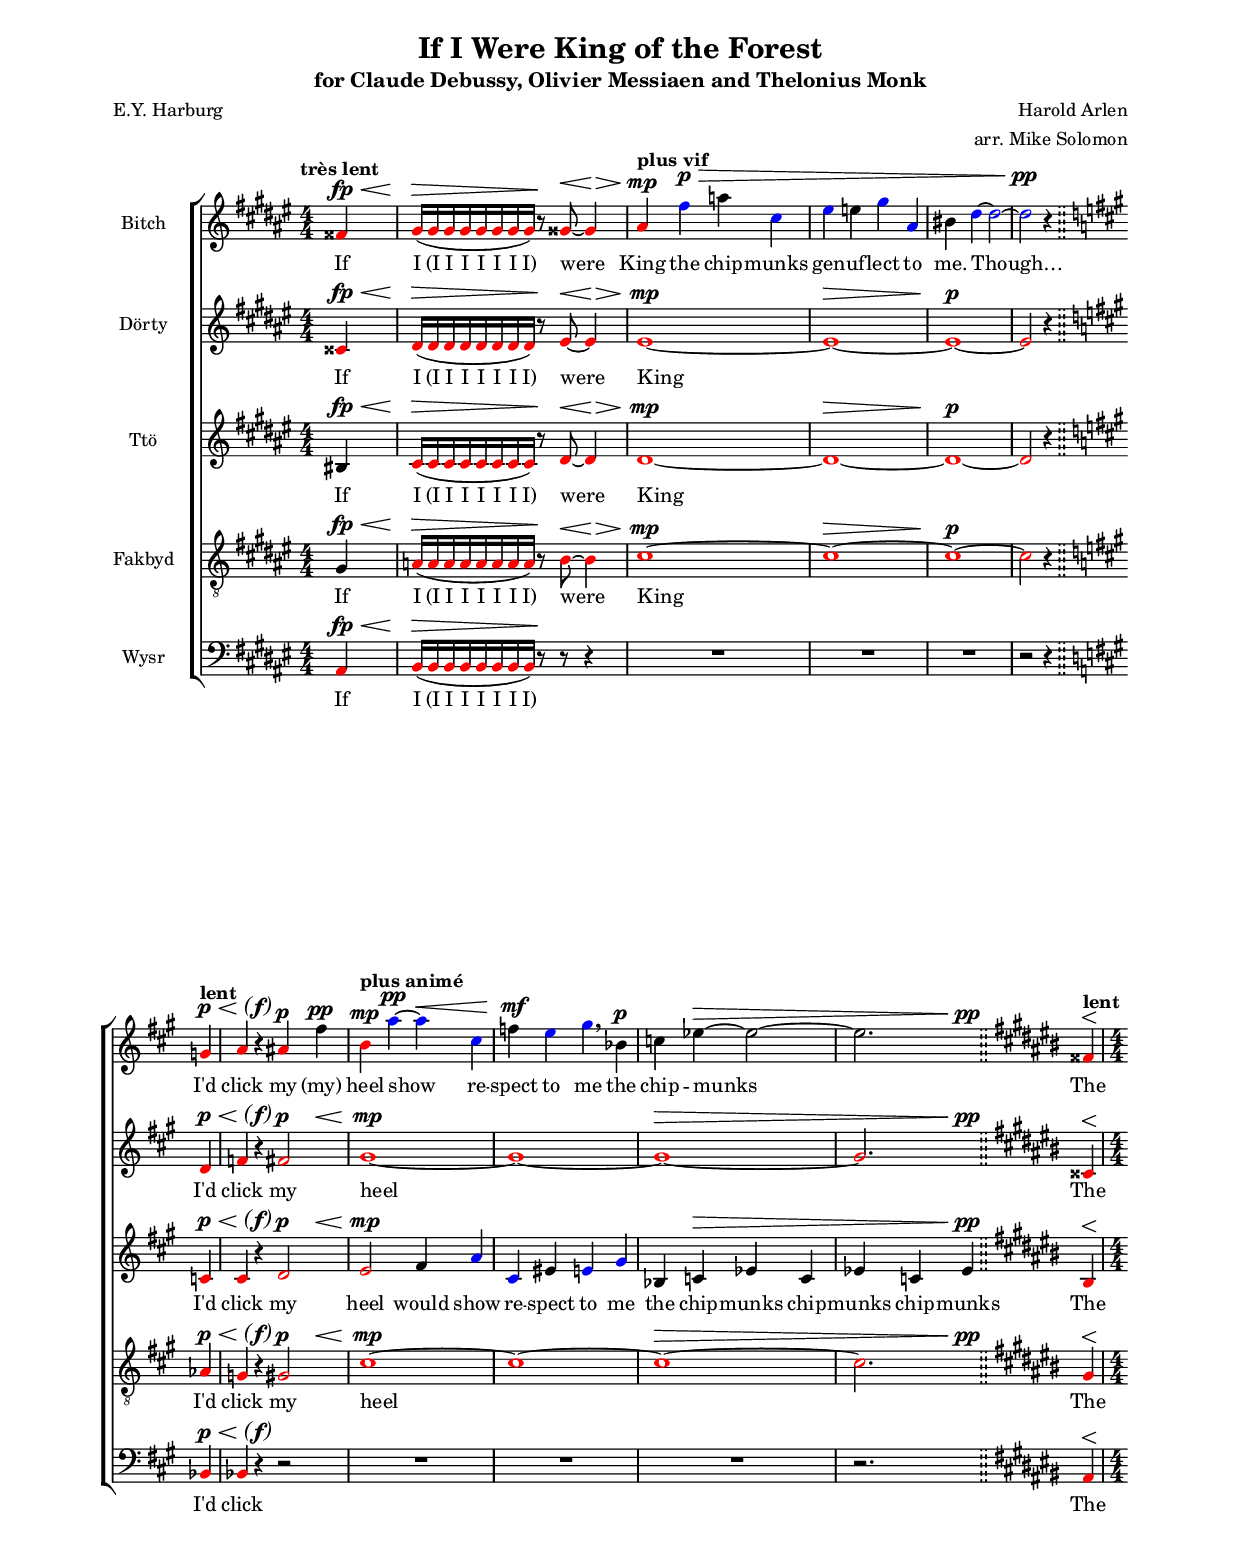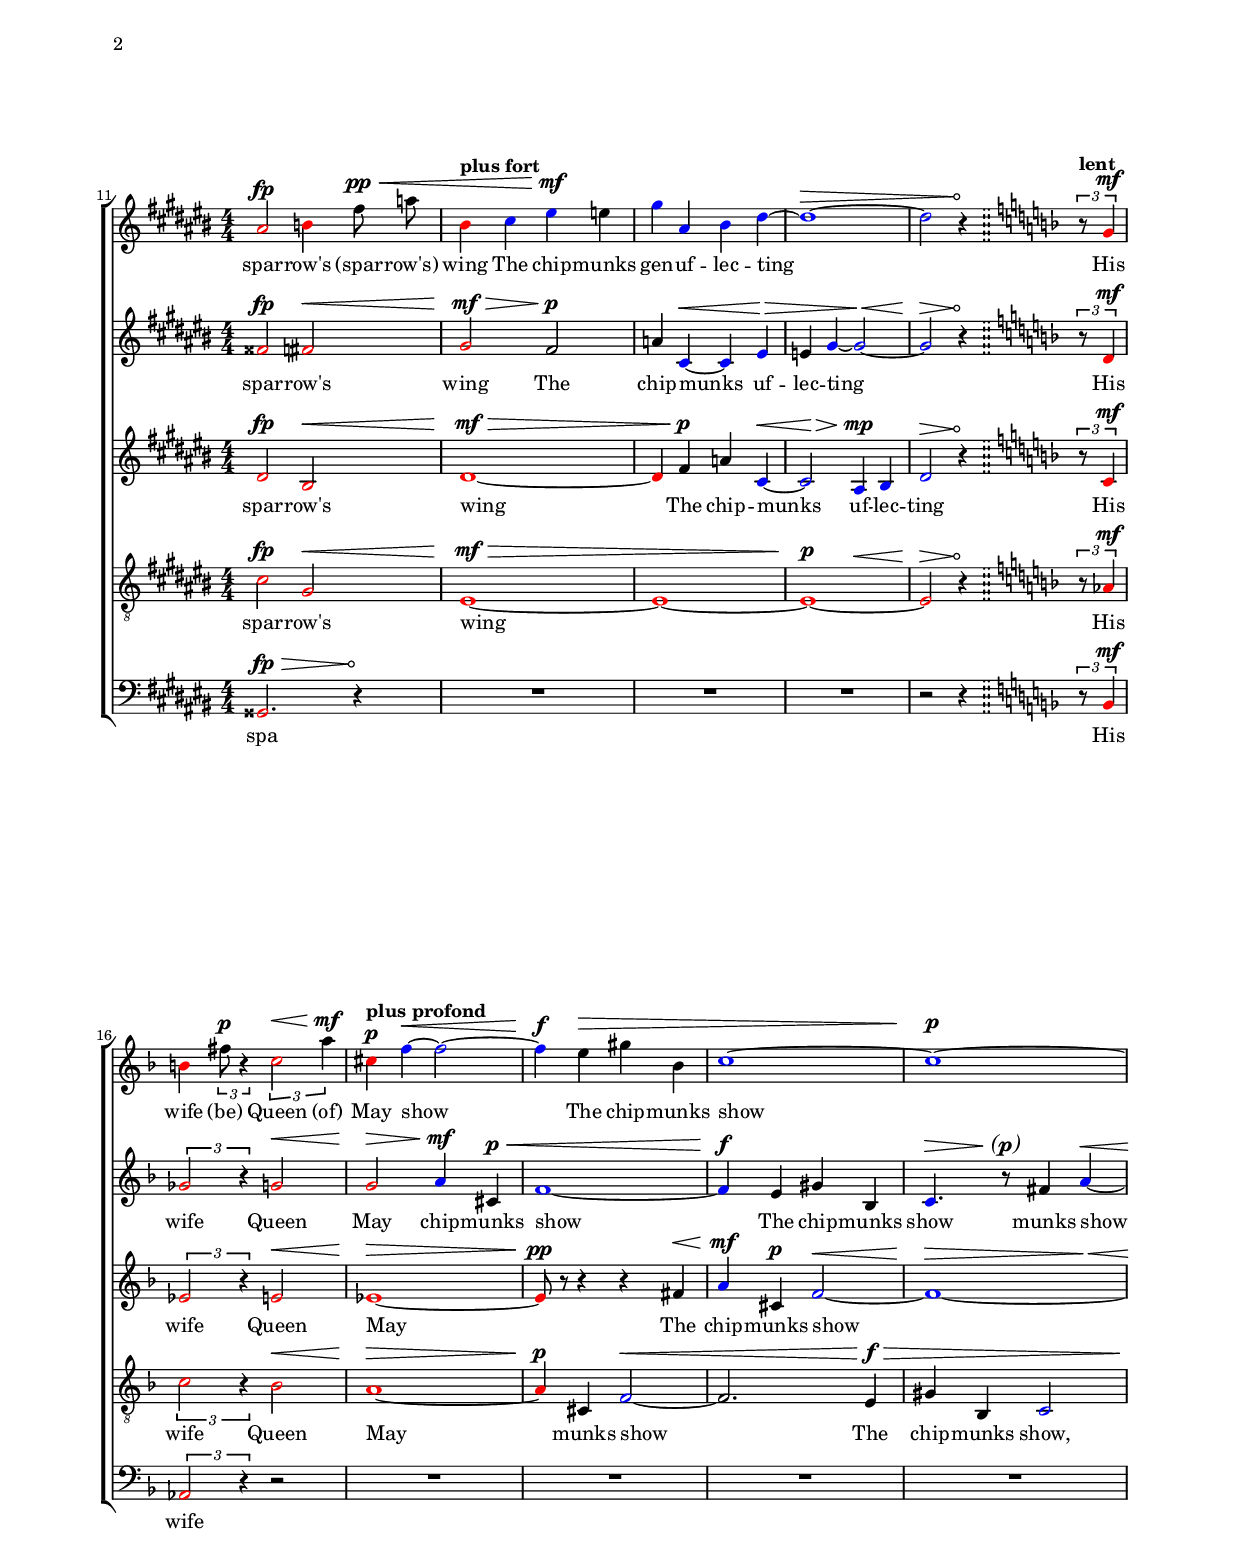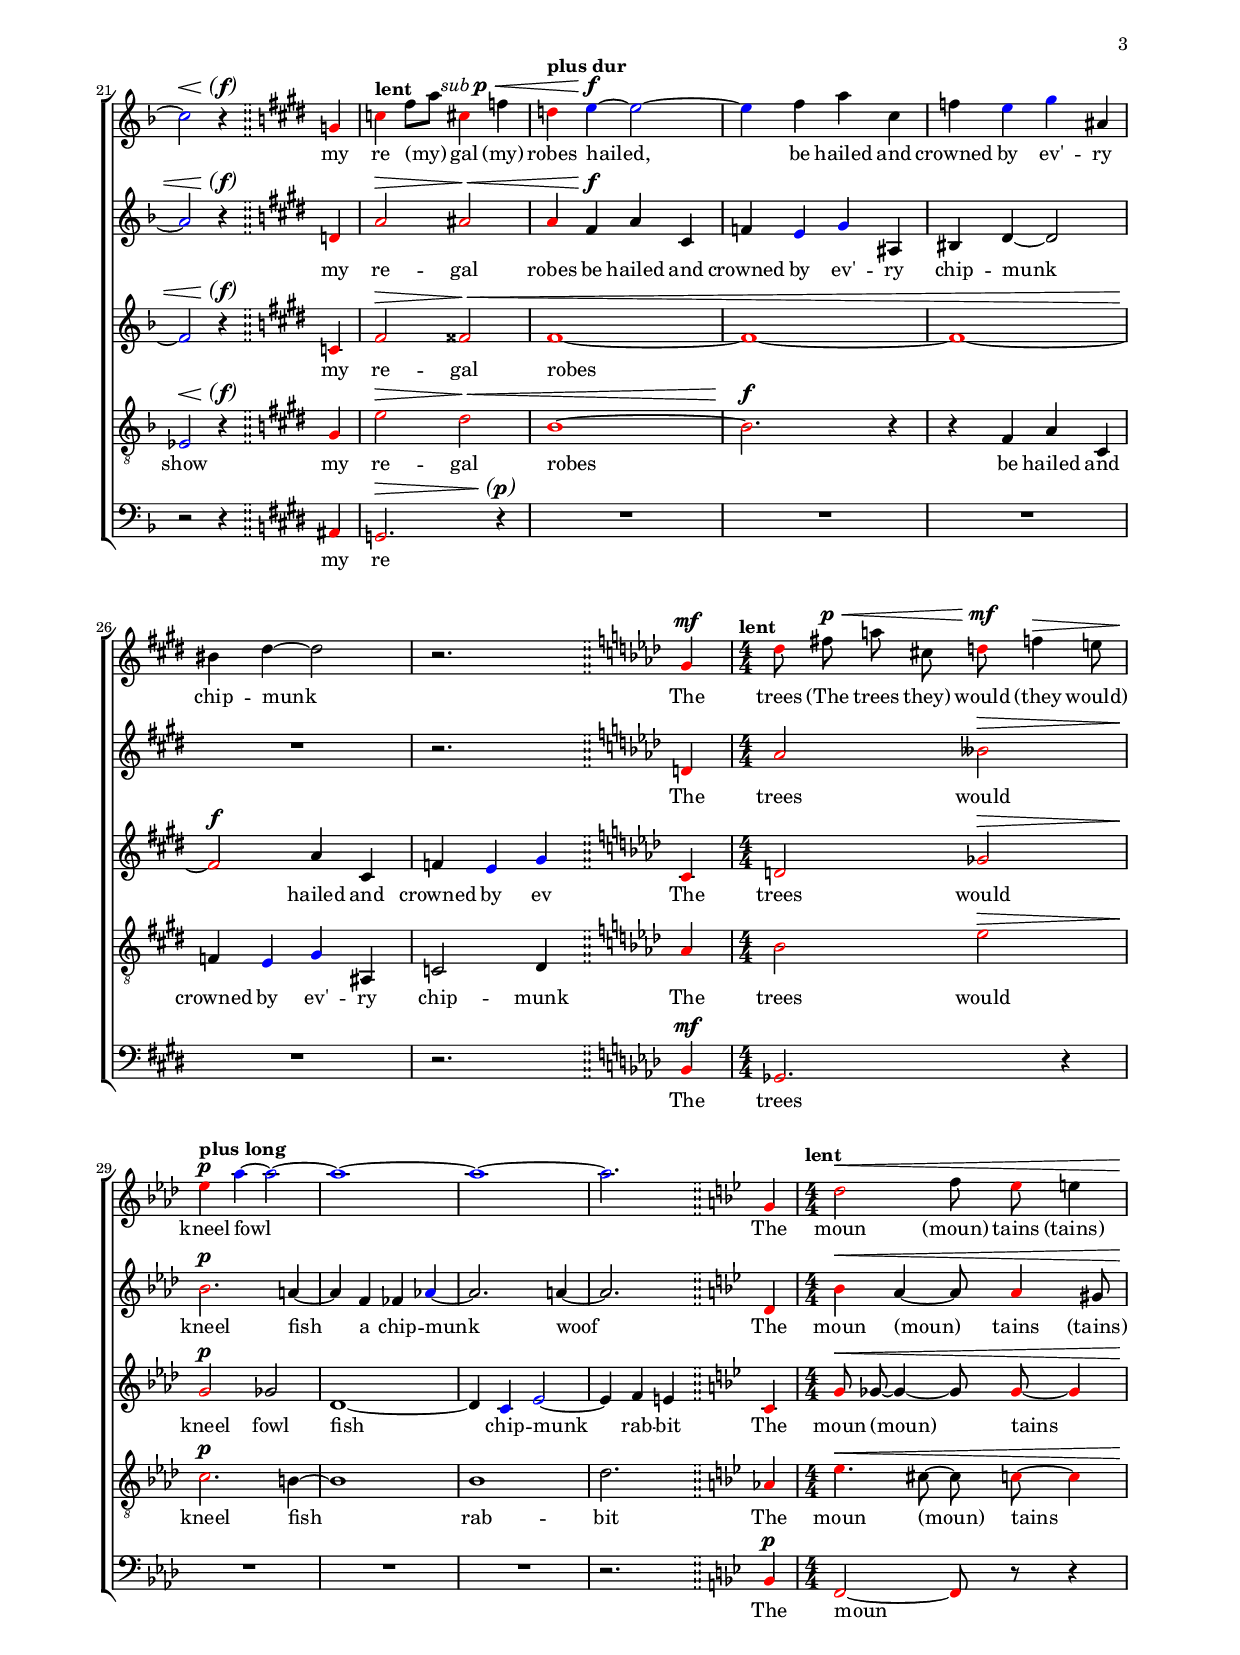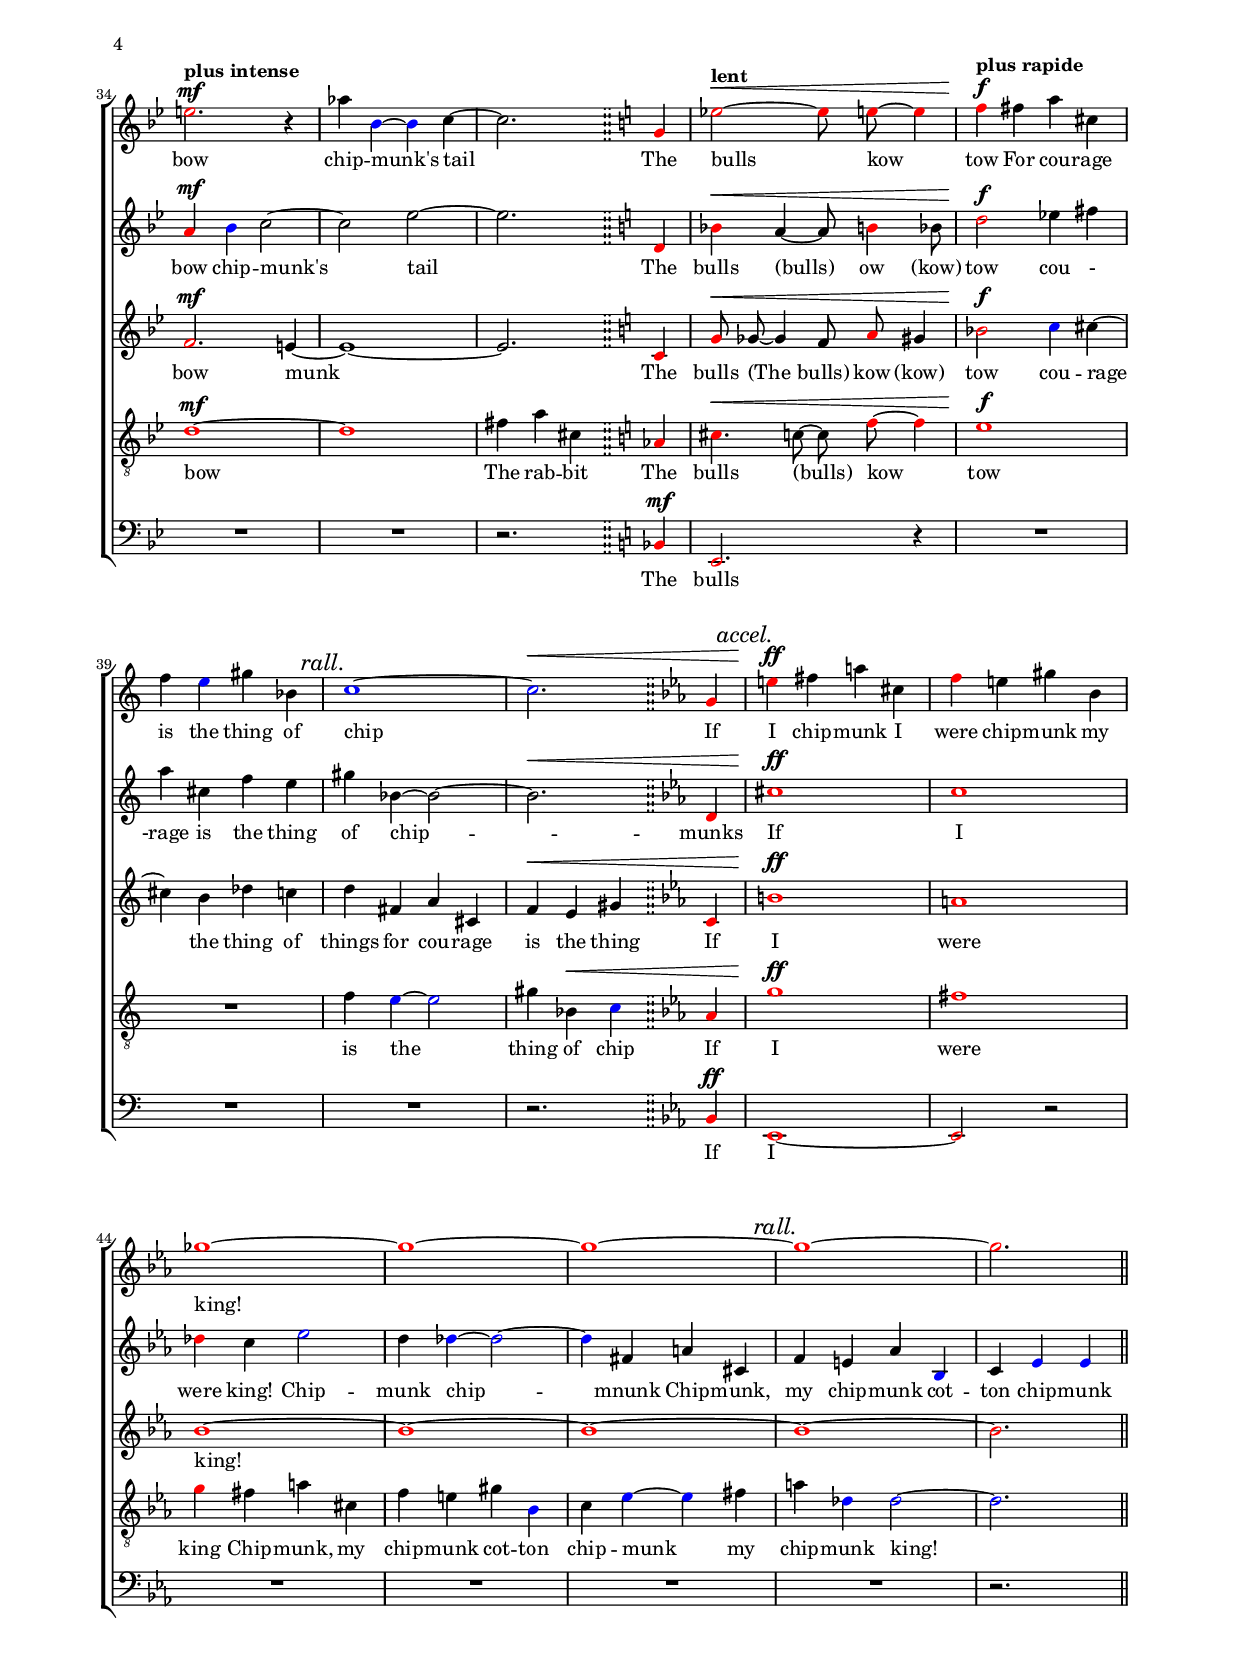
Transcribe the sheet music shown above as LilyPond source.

#(set-global-staff-size 15.87)

\version "2.17.0"
\include "defs-devel.ly"

#(ly:set-option 'point-and-click #f)

#(set-global-staff-size 15.87)
#(set-accidental-style 'modern-cautionary)

rall = \mark \markup \italic "rall."
accel = \mark \markup \italic "accel."
moltorall = \mark \markup \italic "molto rall."

\paper {
  footnote-separator-markup = \markup { \column { " "\override #`(span-factor . 1/5) { \draw-hline } }}
  footnote-padding = 5\mm
  top-system-spacing = #'((basic-distance . 1) (minimum-distance . 0) (padding . 1) (stretchability . 40))
  bottom-system-spacing = #'((basic-distance . 1) (minimum-distance . 0) (padding . 1) (stretchability . 50))
  ragged-right = ##f
  left-margin = 0.75\in
  right-margin = 0.75\in
  top-margin = 0.5\in
  bottom-margin = 0.6\in
  ragged-last-bottom = ##f
  %max-systems-per-page = #2
  %%%%%%%% !
  %%%%%%%% !
  %%%%%%%% !
  %%%%%%%% !
  page-count = #4
}

%indy = #(make-music 'LaissezVibrerEvent)
indy = #(make-articulation "downbow")

\header {
  title = "If I Were King of the Forest"
  subtitle = "for Claude Debussy, Olivier Messiaen and Thelonius Monk"
  composer = "Harold Arlen"
  poet = "E.Y. Harburg"
  arranger = "arr. Mike Solomon"
}

hairlenSmall = {
  \hairlen #4
}

hairlenMed = {
  \hairlen #8
}

prefatoryMatter = {
  \autoBeamOff
}

\defineBarLine "!!" #'("!!" "" "")

mblue = { \bblue }
Mred = { \Red }
mred = { \rred }

marksKOTF = {
  \partial 4
  \tempo "très lent"
  \mtp #28
  s4 |
  \mtp #13 s4 \mtp #7 s \mtp #24 s \mtp #27 s |
  \tempo "plus vif"
  \mtp #40 s4 \mtp #47 s4 \mtp #48 s2 |
  s1 |
  s1 |
  s2. \bar "!!"
    \mtp #44
    \tempo "lent"
    s4 |
  s1 |
  \tempo "plus animé"
  \mtp #67 s4 \mtp #69 s \mtp #74 s \mtp #70 s |
  \mtp #68
  s1*2 |
  \mtp #68 s4 \mtp #65 s4 \mtp #63 s4  \bar "!!" \tempo "lent" \mtp #44 s4 |
  \time 4/4
  s2. \mtp #39 s4 |
  \tempo "plus fort"
  \unfoldChange #60 #80 #8 |
  s1*2 |
  s2. \bar "!!" \tempo "lent" \mtp #38 s4 |
  \mtp #51 s4 \mtp #47 s4 \mtp #47 s4 \mtp #41 s4 
  \tempo "plus profond"
  \mtp #71 s4 \mtp #78 s4 \mtp #82 s4 \mtp #93 s4 |
  s1*3 |
  s2. \bar "!!" s4 |
  \tempo "lent"
  \mtp #44 s4 \mtp #42 s \mtp #40 s \mtp #39 s |
  \tempo "plus dur"
  \mtp #69 s4 \mtp #73 s \mtp #77 s \mtp #80 s |
  s1*3 |
  \mtp #80 s4 \mtp #77 s \mtp #72 s \bar "!!" \mtp #68 s4 |
  \tempo "lent"
  \time 4/4
  \mtp #40 s4 \mtp #40 s \mtp #39 s \mtp #39 s |
  \tempo "plus long"
  \mtp #69 s4 \mtp #72 s \mtp #80 s \mtp #88 s |
  \mtp #93
  s1*2 |
  s2. \bar "!!" s4 |
  \time 4/4
  \tempo "lent"
  \mtp #49 s4 \mtp #51 s4 \mtp #50 s4 \mtp #47 s4
  \tempo "plus intense"
  \unfoldChange #80 #92 #8 |
  s1 |
  s2 \mtp #88 s4 \bar "!!" \mtp #80 s4 |
  \tempo "lent"
  \mtp #50 s4 \mtp #52 s \mtp #52 s \mtp #51 s
  \tempo "plus rapide"
  \unfoldChange #84 #100 #8 |
  s1 |
  \rall
  << { s1 s2. \bar "!!" s4 } { \unfoldChange #100 #80 #16 } >> |
  \accel
  \unfoldChange #80 #90 #16 |
  s1*3 |
  \rall
  \unfoldChange #90 #60 #14 \bar "||"
}

% not cot -- ton not chinz I'd com -- mand each
% the chip -- munks gen -- u -- flect to me. Though...

sopranoKOTF = \relative c' {
  \key fis \major
  \Mred \hairlenMed fisis4^\fp^\< |
  \set melismaBusyProperties = #'()
  gis16^\> [ ( gis gis gis gis gis gis gis ) ] r8\! << { \unset melismaBusyProperties gisis8 ~ gisis4 |
  ais4 \Black \mblue fis' a \mblue cis, |
  \mblue eis e \mblue gis \mblue ais, |
  bis \mblue dis ~ \mblue dis2 ~ \mblue dis2 r4 } { \hairlenSmall s8.^\< \hairlenSmall s8.^\> s4^\mp s2.^\p^\> s1 s1 s2^\pp } >>
  \key a \major
  \Mred g,4^\p^\< |
  a4 r\parend^\f ais4^\p \Black fis'^\pp |
  \mred b,4^\mp \mblue a'^\pp^ ~ \mblue a^\< \mblue cis, |
  f^\mf \mblue e \mblue gis \breathe bes,^\p |
  c ees4^\> ~ ees2 ~ |
  << { ees2. } { s2 s4^\pp } >> \key cis \major \Red fisis,4^\< |
  ais2^\fp b4 \Black fis'8^\pp^\< a |
  \mred bis,4 \mblue cis \mblue eis^\mf e |
  \mblue gis \mblue ais, \mblue bis \mblue dis ~ |
  \hairtip \mblue dis1^\> ~ |
  \mblue dis2 r4\! \key f \major \times 2/3 { r8 \mred g,4^\mf } |
  \mred b4 \times 2/3 { fis'8^\p r4 } \times 2/3 { \mred c2^\< a'4^\mf } |
  \mred cis,4^\p \mblue f^\< ~ \mblue f2 ~ |
  \mblue f4^\f e4^\> gis bes, |
  \mblue c1 ~ |
  \mblue c1^\p ~ |
  \mblue c2^\< r4\parend^\f \key e \major \mred g4 |
  \mred c4 fis8 [ a ] \mred cis,4^\subPd^\< f |
  \mred d4 \mblue e^\f ~ \mblue e2 ~ |
  \mblue e4 fis a cis, |
  f \mblue e \mblue gis ais, |
  bis4 dis ~ dis2 |
  r2. \key aes \major \mred g,4^\mf |
  \mred des'8 fis8^\p^\< a cis, \mred d^\mf f4^\> e8 |
  \mred ees4^\p \mblue aes ~ \mblue aes2 ~ |
  \mblue aes1 ~ |
  \mblue aes1 ~ |
  \mblue aes2. \key bes \major \mred g,4 |
  \mred d'2^\< f8 \mred ees e4 |
  \mred e2.^\mf r4 |
  aes4 \mblue bes, ~ \mblue bes c ~ |
  c2. \key c \major \mred g4 |
  \mred ees'2^\< ~ \mred ees8 \mred e ~ \mred e4 |
  \mred f4^\f fis a cis, |
  f \mblue e gis bes, |
  \mblue c1 ~ |
  \mblue c2.^\< \key ees \major \mred g4 |
  \mred e'^\ff fis a cis, |
  \mred f e gis bes, |
  \Mred ges'1 ~ |
  ges ~ |
  ges ~ |
  ges ~ |
  ges2.
}

sopranoKOTFWords = \lyricmode {
  If I (I I I I I I I) were King
  the chip -- munks gen -- uf -- lect to me. Though…
  I'd click my (my) heel
  show re -- spect to me the chip -- munks
  The spar -- row's
  (spar -- row's) wing
  The chip -- munks gen -- uf -- lec -- ting
  His wife (be) Queen (of) May
  show
  The chip -- munks show
  my re (my) gal (my) robes
  hailed,
  be hailed and crowned by ev' -- ry chip -- munk
  The trees (The trees they) would (they would)
  kneel fowl
  The moun (moun) tains (tains)
  bow
  chip -- munk's tail
  The bulls kow tow
  For cou -- rage is the thing of chip
  If I chip -- munk I were chip -- munk my
  king!
}

mezzoKOTF = \relative c' {
  \key fis \major
  \Mred \hairlenMed cisis4^\fp^\< |
  \set melismaBusyProperties = #'()
  dis16^\> [ ( dis dis dis dis dis dis dis ) ] r8\! \unset melismaBusyProperties << { eis8 ~ eis4 |
  eis1 ~ |
  eis ~ |
  eis ~ |
  eis2 } { \hairlenSmall s8.^\< \hairlenSmall s8.^\> s1^\mp s1^\> s4^\p } >> r4
  \key a \major
  d4^\p^\< |
  f4 r\parend^\f << { fis2 } { s4^\p s^\< } >> |
  gis1^\mp ~ |
  gis ~ |
  gis^\> ~ |
  << { gis2. } { s2 s4^\pp } >> \key cis \major cisis,4^\< |
  fisis2^\fp fis^\< |
  gis2^\mf^\> \Black fis\p |
  a4 \mblue cis,^\< ~ \mblue cis \mblue eis^\> |
  e4 \mblue gis ~ \mblue gis2^\< ~ |
  \mblue \hairtip gis2^\> r4\! \key f \major \times 2/3 { r8 \Mred d4^\mf } |
  \times 2/3 { ges2 r4 } g2^\< |
  g2^\> \Black \mblue a4^\mf cis,^\p^\< |
  \mblue f1 ~ |
  \mblue f4^\f e gis bes, |
  \mblue c4.^\> r8\parend^\p fis4 \mblue a^\< ~ |
  \mblue a2 r4\parend^\f \key e \major \Mred d,4 |
  a'2^\> ais^\< |
  a4 \Black fis^\f a cis, |
  f \mblue e \mblue gis ais, |
  bis dis ~ dis2 |
  R1 |
  r2. \key aes \major \Mred d4 |
  aes'2 beses^\> |
  bes2.^\p \Black a4 ~ |
  a f fes \bblue aes4 ~ |
  aes2. a4 ~ |
  a2. \key bes \major \mred d,4 |
  \mred bes'4^\< a4 ~ a8 \mred a4 gis8 |
  \mred a4^\mf \mblue bes c2 ~ |
  c2 ees ~ |
  ees2. \key c \major \mred d,4 |
  \mred bes'4^\< a ~ a8 \mred b4 bes8 |
  \mred d2^\f ees4 fis |
  a cis, f e |
  gis4 bes, ~ bes2 ~ |
  bes2.^\< \key ees \major \mred d,4 |
  \mred cis'1^\ff |
  \mred c |
  \mred des4 c \mblue ees2 |
  d4 \mblue des ~ \mblue des2 ~ |
  \mblue des4 fis, a cis, |
  f e aes \mblue bes, |
  c \mblue ees \mblue ees
}

mezzoKOTFWords = \lyricmode {
  If I (I I I I I I I) were King
  I'd click my heel
  The spar -- row's wing
  The chip -- munks uf -- lec -- ting
  His wife Queen May
  chip -- munks show
  The chip -- munks show
  munks show
  my re -- gal robes
  be hailed and crowned by ev' -- ry chip -- munk
  The trees would kneel
  fish a chip -- munk woof
  The moun (moun) tains (tains) bow
  chip -- munk's tail
  The bulls (bulls) ow (kow)
  tow cou - -rage is the thing of chip -- munks
  If I were king!
  Chip -- munk
  chip -- mnunk
  Chip -- munk, my chip -- munk cot -- ton chip -- munk king
}

altoKOTF = \relative c' {
  \key fis \major
  \hairlenMed bis4^\fp^\< |
  \set melismaBusyProperties = #'()
  \Mred cis16^\> [ ( cis cis cis cis cis cis cis ) ] r8\! << { \unset melismaBusyProperties dis8 ~ dis4 |
  dis1 ~ |
  dis ~ |
  dis ~ |
  dis2 } { \hairlenSmall s8.^\< \hairlenSmall s8.^\> s1^\mp s1^\> s4^\p } >> r4 \key a \major
  c4^\p^\< |
  cis4 r\parend^\f << { d2 } { s4^\p s4^\< } >> |
  e2^\mp \Black fis4 \mblue a |
  \mblue cis, eis \mblue e \mblue gis |
  bes, c^\> ees c |
  ees c ees^\pp \key cis \major \Mred bis4^\< |
  dis2^\fp bis^\<
  dis1^\mf^\> ~ |
  dis4 \Black fis^\p a \mblue cis,^\< ~  |
  << { \mblue cis2 } { s8 s4^\> } >> \mblue ais4^\mp \mblue bis | 
  \mblue \hairtip dis2^\> r4\! \Mred \key f \major \times 2/3 { r8 c4^\mf } |
  \times 2/3 { ees2 r4 } e2^\< |
  ees1^\> ~ |
  ees8^\pp r \Black r4 r fis^\< |
  \mblue a4^\mf cis,^\p \mblue f2^\< ~ |
  << { \mblue f1^\> ~ | } { s2. s4^\< } >>
  \mblue f2 r4\parend^\f \key e \major \Mred c4 |
  fis2^\> fisis^\< |
  fis1 ~ |
  fis1 ~ |
  fis1 ~ |
  fis2^\f \Black a4 cis, |
  f \mblue e \mblue gis \key aes \major \Mred c,4 |
  d2 ges^\> |
  g2^\p \Black ges |
  des1 ~ |
  des4 \mblue c \mblue ees2 ~ |
  ees4 f e \key bes \major \mred c4 |
  \mred g'8^\< ges ~ ges4 ~ ges8 \mred ges ~ \mred ges4 |
  \mred f2.^\mf e4 ~ |
  e1 ~ |
  e2. \key c \major \mred c4 |
  \mred g'8^\< ges ~ ges4 f8 \mred a gis4 |
  \mred bes2^\f \mblue c4 cis ~ |
  cis b des c |
  d4 fis, a cis, |
  f^\< e gis \key ees \major \mred \mred c, |
  \mred b'1^\ff |
  \mred a |
  \mred bes ~ |
  \mred bes ~ |
  \mred bes ~ |
  \mred bes ~ |
  \mred bes2.
}

altoKOTFWords = \lyricmode {
  If I (I I I I I I I) were King
  I'd click my heel
  would show re -- spect to me the \repeat unfold 3 { chip -- munks }
  The spar -- row's wing
  The chip -- munks uf -- lec -- ting
  His wife Queen May
  The chip -- munks show
  my re -- gal robes
  hailed and crowned by ev
  The trees would kneel fowl
  fish chip -- munk rab -- bit
  The moun (moun) tains
  bow munk
  The bulls (The bulls) kow (kow)
  tow cou -- rage
  the thing of things for cou -- rage is the thing
  If I were king!
}

tenorKOTF = \relative c' {
  \clef "treble_8"
  \key fis \major
  \hairlenMed gis4^\fp^\< |
  \set melismaBusyProperties = #'()
  \Mred a16^\> [ ( a a a a a a a ) ] r8\! << { \unset melismaBusyProperties b8 ~ b4 |
  cis1 ~ |
  cis ~ |
  cis ~ |
  cis2 } { \hairlenSmall s8.^\< \hairlenSmall s8.^\> s1^\mp s1^\> s4^\p } >>  r4
  \key a \major
  aes4^\p^\< |
  g4 r\parend^\f << { gis2  } { s4^\p s4^\< } >> |
  cis1^\mp ~ |
  cis ~ |
  cis^\> ~ |
  << { cis2. } { s2 s4^\pp } >> \key cis \major gis4^\< |
  cis2^\fp gis^\< |
  eis1^\mf^\> ~ |
  eis ~ |
  << { eis^\p ~ | } { s2 s^\< } >>
  \hairtip eis2^\> r4\! \key f \major \times 2/3 { r8 aes4^\mf } |
  \times 2/3 { c2 r4 } bes2^\< |
  a1^\> ~ |
  a4^\p \Black cis, \mblue f2^\< ~ |
  f2. e4^\f^\> |
  gis bes, \mblue c2 |
  \mblue ees2^\< r4\parend^\f \key e \major \Mred gis |
  e'2^\> dis^\< |
  b1 ~ |
  b2.^\f r4 | 
  r \Black fis a cis, |
  f \mblue e \mblue gis ais, |
  c2 dis4 \key aes \major \Mred aes' |
  bes2 ees^\> |
  c2.^\p \Black b4 ~ |
  b1 |
  bes1 |
  des2. \key bes \major \mred aes4 |
  \mred ees'4.^\< cis8 ~ cis \mred c ~ \mred c4 |
  \mred d1^\mf ~ |
  \mred d1 |
  fis4 a cis, \key c \major \mred aes4 |
  \mred cis4.^\< c8 ~ c8 \mred f ~ \mred f4 |
  \mred e1^\f |
  R1 |
  f4 \mblue e ~ \mblue e2 |
  gis4 bes,^\< \mblue c \key ees \major \mred aes |
  \mred g'1^\ff |
  \mred fis |
  \mred g4 fis a cis, |
  f e gis \mblue bes, |
  c \mblue ees ~ \mblue ees fis4 |
  a \mblue des, \mblue des2 ~ |
  \mblue des2.
}

tenorKOTFWords = \lyricmode {
  If I (I I I I I I I) were King
  I'd click my heel
  The spar -- row's wing
  His wife Queen
  May
  munks show
  The chip -- munks show, show
  my re -- gal robes
  be hailed and crowned by ev' -- ry chip -- munk
  The trees would
  kneel fish rab -- bit
  The moun (moun) tains
  bow
  The rab -- bit
  The bulls (bulls) kow tow
  is the
  thing of chip
  If I were king
  Chip -- munk, my chip -- munk cot -- ton chip -- munk
  my chip -- munk king! 
}

bassKOTF = \relative c {
  \clef "bass"
  \key fis \major
  \hairlenMed \Mred ais4^\fp^\< |
  \set melismaBusyProperties = #'()
  b16^\> [ ( b b b b b b b ) ] r8\! \unset melismaBusyProperties r8 r4 |
  R1 |
  R1 |
  R1 |
  r2 r4
  \key a \major
  bes4^\p^\< |
  bes4 r\parend^\f r2 |
  R1 |
  R1 |
  R1 |
  r2. \key cis \major ais4^\< |
  \hairtip gisis2.^\fp^\> r4\! |
  R1 |
  R1 |
  R1 |
  r2 r4 \key f \major \times 2/3 { r8 bes4^\mf } |
  \times 2/3 { aes2 r4 } r2 |
  R1 |
  R1 |
  R1 |
  R1 |
  r2 r4 \key e \major ais4 |
  g2.^\> r4\parend^\p |
  R1 |
  R1 |
  R1 |
  R1 |
  r2. \key aes \major bes4^\mf |
  ges2. r4 |
  R1 |
  R1 |
  R1 |
  r2. \key bes \major bes4^\p |
  f2 ~ f8 r r4 |
  R1 |
  R1 |
  r2. \key c \major bes4^\mf |
  e,2. r4 |
  R1 |
  R1 |
  R1 |
  r2. \key ees \major bes'4^\ff |
  ees,1 ~ |
  ees2 r |
  R1 |
  R1 |
  R1 |
  R1 |
  r2.
}

bassKOTFWords = \lyricmode {
  If I (I I I I I I I)
  I'd click
  The spa
  His wife
  my re
  The trees
  The moun
  The bulls
  If I
}


\score {
  \new ChoirStaff <<
    \new Staff \with { midiInstrument = #"vibraphone" instrumentName = \bitchName } <<
      \new Voice = "soprano" { << { \numericTimeSignature
	\prefatoryMatter
        \sopranoKOTF
      } {
        \marksKOTF
      } >> }
      \new Lyrics \lyricsto "soprano" {
        \sopranoKOTFWords
      }
    >>
    \new Staff \with { midiInstrument = #"vibraphone" instrumentName = \dortyName } <<
      \new Voice = "mezzo" { \numericTimeSignature
	\prefatoryMatter
        \mezzoKOTF
      }
      \new Lyrics \lyricsto "mezzo" {
        \mezzoKOTFWords
      }
    >>
    \new Staff \with { midiInstrument = #"vibraphone" instrumentName = \ttoName } <<
      \new Voice = "alto" { \numericTimeSignature
	\prefatoryMatter
        \altoKOTF
      }
      \new Lyrics \lyricsto "alto" {
        \altoKOTFWords
      }
    >>
    \new Staff \with { midiInstrument = #"vibraphone" instrumentName = \fakbydName } <<
      \new Voice = "tenor" { \numericTimeSignature
	\prefatoryMatter
        \tenorKOTF
      }
      \new Lyrics \lyricsto "tenor" {
        \tenorKOTFWords
      }
    >>
    \new Staff \with { midiInstrument = #"vibraphone" instrumentName = \wysrName } <<
      \new Voice = "bass" { \numericTimeSignature
	\prefatoryMatter
        \bassKOTF
      }
      \new Lyrics \lyricsto "bass" {
        \bassKOTFWords
      }
    >>
  >>
  \layout {
    \context {
      \Voice
      \override HorizontalBracket.direction = #UP
      \consists "Horizontal_bracket_engraver"
      \override TextScript #'layer = #6
      \override NoteHead #'layer = #7
      \override Glissando #'breakable = ##t
      \override TupletNumber #'breakable = ##t
      \override TupletBracket #'breakable = ##t
      \remove "Forbid_line_break_engraver"
    }
    \context {
      \Staff
      %\consists "Metronome_mark_engraver"
      \override TimeSignature #'style = #'numbered
      \override StaffSymbol #'layer = #4
      \override TimeSignature #'layer = #3
      \override TimeSignature #'whiteout = ##t
    }
    \context {
      \Lyrics
      %\override LyricText #'whiteout = ##t
      \override LyricText #'layer = #6
    }
    \context {
      \Score
      %\remove "Metronome_mark_engraver"
      \override NonMusicalPaperColumn #'allow-loose-spacing = ##f
    }
  }
  \midi {}
}
%{
\pageBreak

\score {
  \new PianoStaff <<
    \new Staff  {
      \new Voice = "soprano" { << { \numericTimeSignature
        \prefatoryMatter
        \sopranoKOTF
      } \\ {         \prefatoryMatter
        \mezzoKOTF
         } \\ {         \prefatoryMatter
        \altoKOTF
         } {
        \marksKOTF
      } >> }
    }
    \new Staff  {
      \new Voice = "tenor" { << { \numericTimeSignature
        \prefatoryMatter
        \tenorKOTF
      } \\ \\ {         \prefatoryMatter
        \bassKOTF
         } {
      } >> }
    }
  >>
  \layout {
    \context {
      \Voice
      \override TextScript #'layer = #6
      \override NoteHead #'layer = #7
      \override Glissando #'breakable = ##t
      \override TupletNumber #'breakable = ##t
      \override TupletBracket #'breakable = ##t
      \remove "Forbid_line_break_engraver"
    }
    \context {
      \Staff
      %\consists "Metronome_mark_engraver"
      \override TimeSignature #'style = #'numbered
      \override StaffSymbol #'layer = #4
      \override TimeSignature #'layer = #3
      \override TimeSignature #'whiteout = ##t
    }
    \context {
      \Lyrics
      %\override LyricText #'whiteout = ##t
      \override LyricText #'layer = #6
    }
    \context {
      \Score
      %\remove "Metronome_mark_engraver"
      \override NonMusicalPaperColumn #'allow-loose-spacing = ##f
    }
  }
}
%}